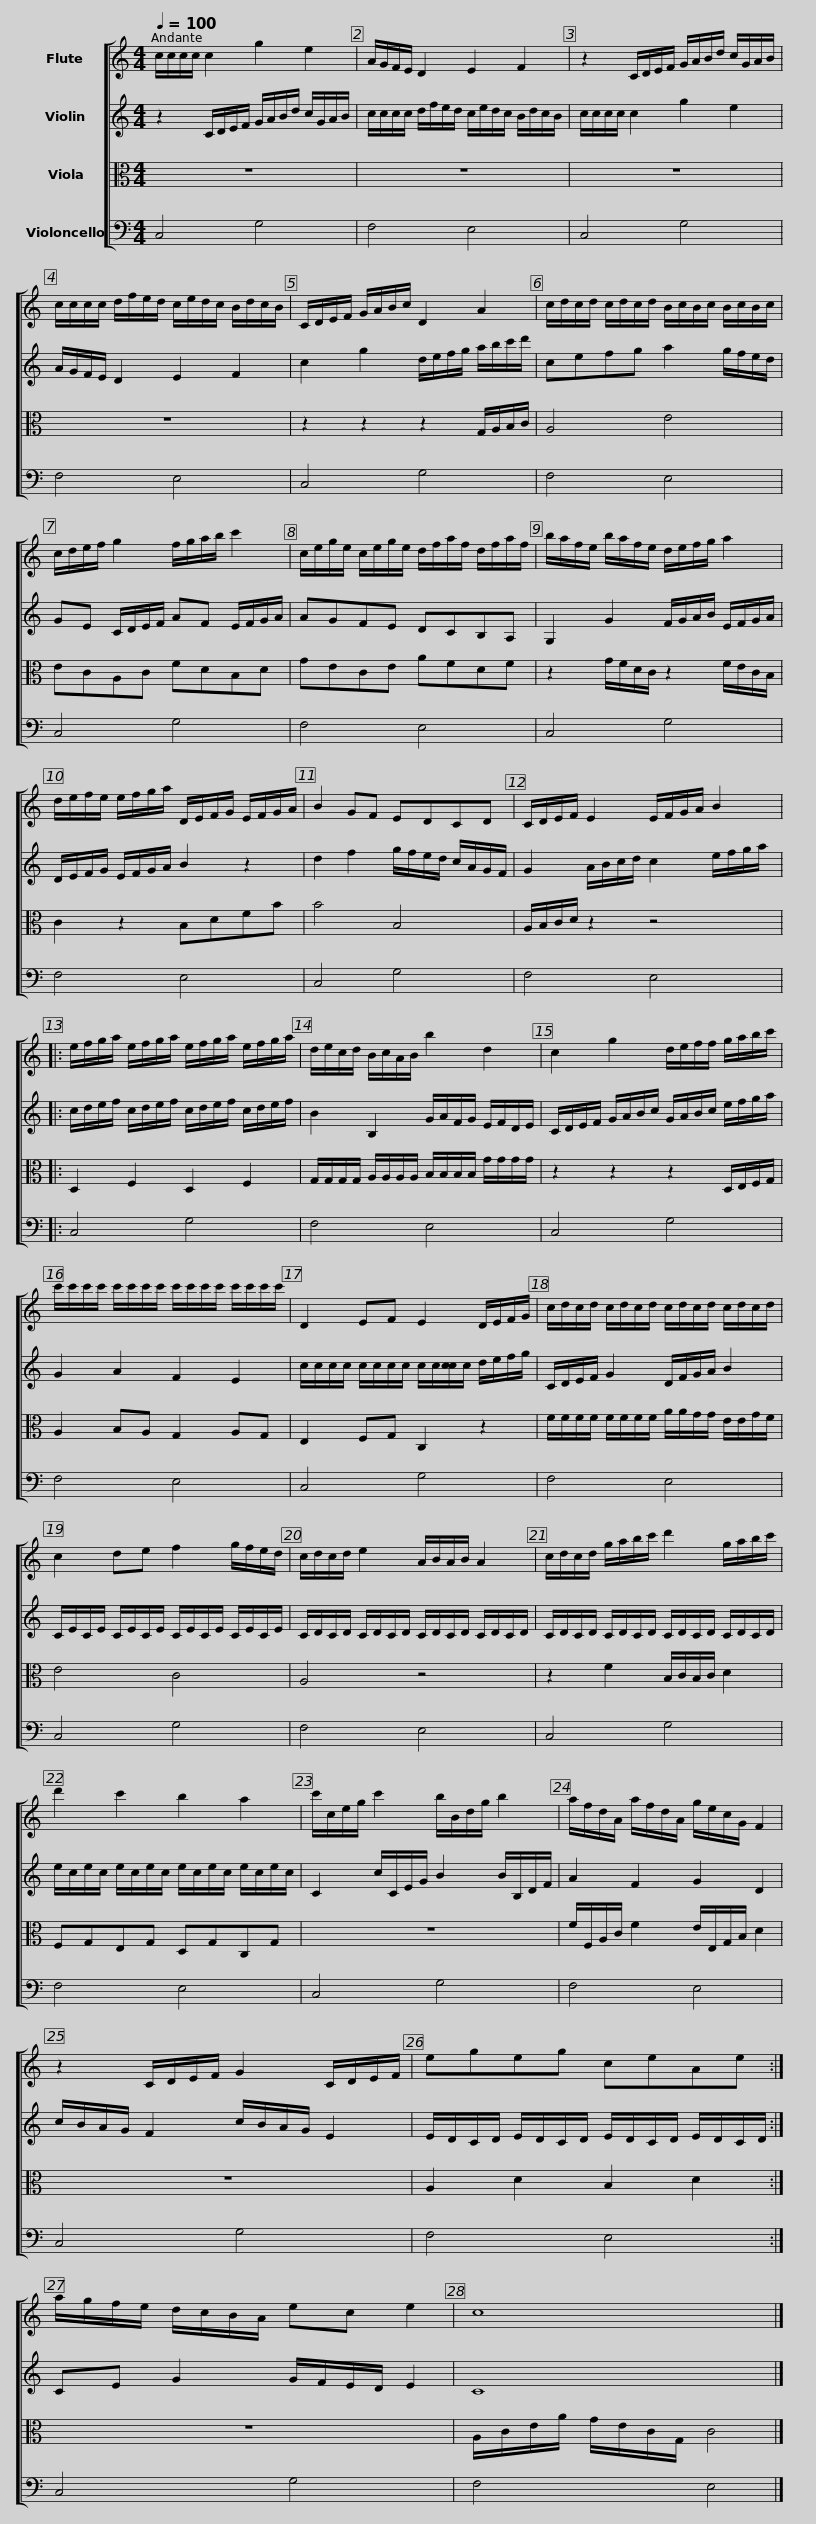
X:1
%%score [ 1 2 3 4 ]
L:1/8
Q:1/4=100
M:4/4
I:linebreak $
K:C
V:1 treble
V:2 treble
V:3 alto
V:4 bass
V:1
 c/c/c/c/ c2 g2 e2 | A/G/F/E/ D2 E2 F2 |$ z2 C/D/E/F/ G/A/B/d/ c/G/A/B/ | c/c/c/c/ d/f/e/d/ c/e/d/c/ B/d/c/B/ |$ C/D/E/F/ G/A/B/c/ D2 A2 | %5
 c/d/c/d/ c/d/c/d/ B/c/B/c/ B/c/B/c/ |$ c/d/e/f/ g2 f/g/a/b/ c'2 | c/e/g/e/ c/e/g/e/ d/f/a/f/ d/f/a/f/ |$ b/a/f/e/ b/a/f/e/ d/e/f/g/ a2 | d/e/f/e/ e/f/g/a/ D/E/F/G/ E/F/G/A/ | %10
 B2 GF EDCD |$ C/D/E/F/ E2 E/F/G/A/ B2 |: e/f/g/a/ e/f/g/a/ e/f/g/a/ e/f/g/a/ |$ d/e/c/d/ B/c/A/B/ b2 d2 | c2 g2 d/e/f/f/ g/a/b/c'/ |$ %15
 c'/c'/c'/c'/ c'/c'/c'/c'/ c'/c'/c'/c'/ c'/c'/c'/c'/ | D2 EF E2 D/E/F/G/ |$ c/d/c/d/ c/d/c/d/ c/d/c/d/ c/d/c/d/ | c2 de f2 g/f/e/d/ |$ c/d/c/d/ e2 A/B/A/B/ A2 | %20
 c/d/c/d/ g/a/b/c'/ d'2 g/a/b/c'/ |$ d'2 c'2 b2 a2 | c'/c/e/g/ c'2 b/B/d/g/ b2 | a/f/d/A/ a/f/d/A/ g/e/c/G/ F2 |$ z2 C/D/E/F/ G2 C/D/E/F/ | %25
 egeg ceAe :|$ a/g/f/e/ d/c/B/A/ ec e2 | c8 |] %28
V:2
 z2 C/D/E/F/ G/A/B/d/ c/G/A/B/ | c/c/c/c/ d/f/e/d/ c/e/d/c/ B/d/c/B/ |$ c/c/c/c/ c2 g2 e2 | A/G/F/E/ D2 E2 F2 |$ c2 g2 d/e/f/g/ a/b/c'/d'/ | %5
 cefg a2 g/f/e/d/ |$ GE C/D/E/F/ AF E/F/G/A/ | AGFE DCB,A, |$ G,2 G2 F/G/A/B/ E/F/G/A/ | D/E/F/G/ E/F/G/A/ B2 z2 | %10
 d2 f2 g/f/e/d/ c/A/G/F/ |$ G2 A/B/c/d/ c2 e/f/g/a/ |: c/d/e/f/ c/d/e/f/ c/d/e/f/ c/d/e/f/ |$ B2 B,2 G/A/F/G/ E/F/D/E/ | C/D/E/F/ G/A/B/c/ G/A/B/c/ e/f/g/a/ |$ %15
 G2 A2 F2 E2 | c/c/c/c/ c/c/c/c/ c/c/[cc]/c/ d/e/f/g/ |$ C/D/E/F/ G2 D/F/G/A/ B2 | C/E/C/E/ C/E/C/E/ C/E/C/E/ C/E/C/E/ |$ C/D/C/D/ C/D/C/D/ C/D/C/D/ C/D/C/D/ | %20
 C/D/C/D/ C/D/C/D/ C/D/C/D/ C/D/C/D/ |$ e/c/e/c/ e/c/e/c/ e/c/e/c/ e/c/e/c/ | C2 c/C/E/G/ B2 B/B,/D/F/ | A2 F2 G2 D2 |$ c/B/A/G/ F2 c/B/A/G/ E2 | %25
 E/D/C/D/ E/D/C/D/ E/D/C/D/ E/D/C/D/ :|$ CE G2 G/F/E/D/ E2 | C8 |] %28
V:3
 z8 | z8 |$ z8 | z8 |$ z2 z2 z2 G,/A,/B,/C/ | %5
 A,4 E4 |$ ECA,C FDB,D | GECE AFDF |$ z2 G/F/D/C/ z2 F/E/C/B,/ | C2 z2 B,DFB | %10
 B4 B,4 |$ A,/B,/C/D/ z2 z4 |: D,2 F,2 D,2 F,2 |$ G,/G,/G,/G,/ A,/A,/A,/A,/ B,/B,/B,/B,/ G/G/G/G/ | z2 z2 z2 D,/E,/F,/G,/ |$ %15
 A,2 B,A, G,2 A,G, | E,2 F,G, C,2 z2 |$ F/F/F/F/ F/F/F/F/ A/A/G/G/ E/E/G/F/ | E4 C4 |$ A,4 z4 | %20
 z2 F2 B,/C/B,/C/ D2 |$ F,G,E,G, D,G,C,G, | z8 | F/F,/A,/C/ F2 E/E,/G,/B,/ D2 |$ z8 | %25
 A,2 D2 B,2 D2 :|$ z8 | A,/C/E/A/ G/E/C/G,/ C4 |] %28
V:4
 C,4 G,4 | F,4 E,4 |$ C,4 G,4 | F,4 E,4 |$ C,4 G,4 | %5
 F,4 E,4 |$ C,4 G,4 | F,4 E,4 |$ C,4 G,4 | F,4 E,4 | %10
 C,4 G,4 |$ F,4 E,4 |: C,4 G,4 |$ F,4 E,4 | C,4 G,4 |$ %15
 F,4 E,4 | C,4 G,4 |$ F,4 E,4 | C,4 G,4 |$ F,4 E,4 | %20
 C,4 G,4 |$ F,4 E,4 | C,4 G,4 | F,4 E,4 |$ C,4 G,4 | %25
 F,4 E,4 :|$ C,4 G,4 | F,4 E,4 |] %28
